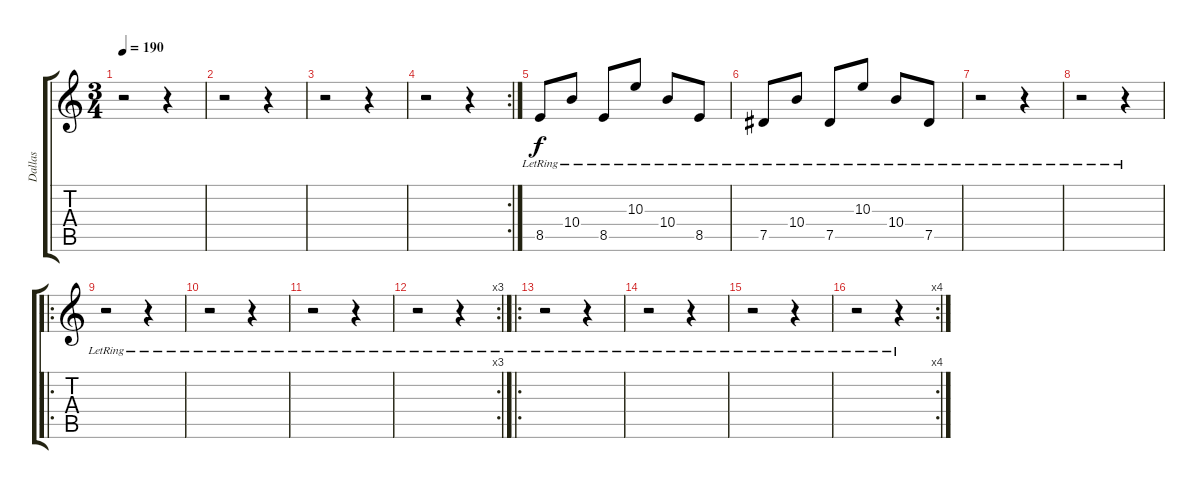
\track ("Dallas" "Dallas") {instrument electricguitarjazz}
\staff {score tabs}
\tuning (Eb4 Bb3 Gb3 Db3 Ab2 Eb2) {hide}
\ts (3 4)
\tempo 190
\clef g2
\ks c
r.2{dy f} r.4 |
r.2 r.4 |
r.2 r.4 |
\rc 2
r.2 r.4 |
8.5{lr}.8 10.4{lr}.8 8.5{lr}.8 10.3{lr}.8 10.4{lr}.8 8.5{lr}.8 |
7.5{lr}.8 10.4{lr}.8 7.5{lr}.8 10.3{lr}.8 10.4{lr}.8 7.5{lr}.8 |
r.2 r.4 |
r.2 r.4 |
\ro
r.2 r.4 |
r.2 r.4 |
r.2 r.4 |
\rc 3
r.2 r.4 |
\ro
r.2 r.4 |
r.2 r.4 |
r.2 r.4 |
\rc 4
r.2 r.4
